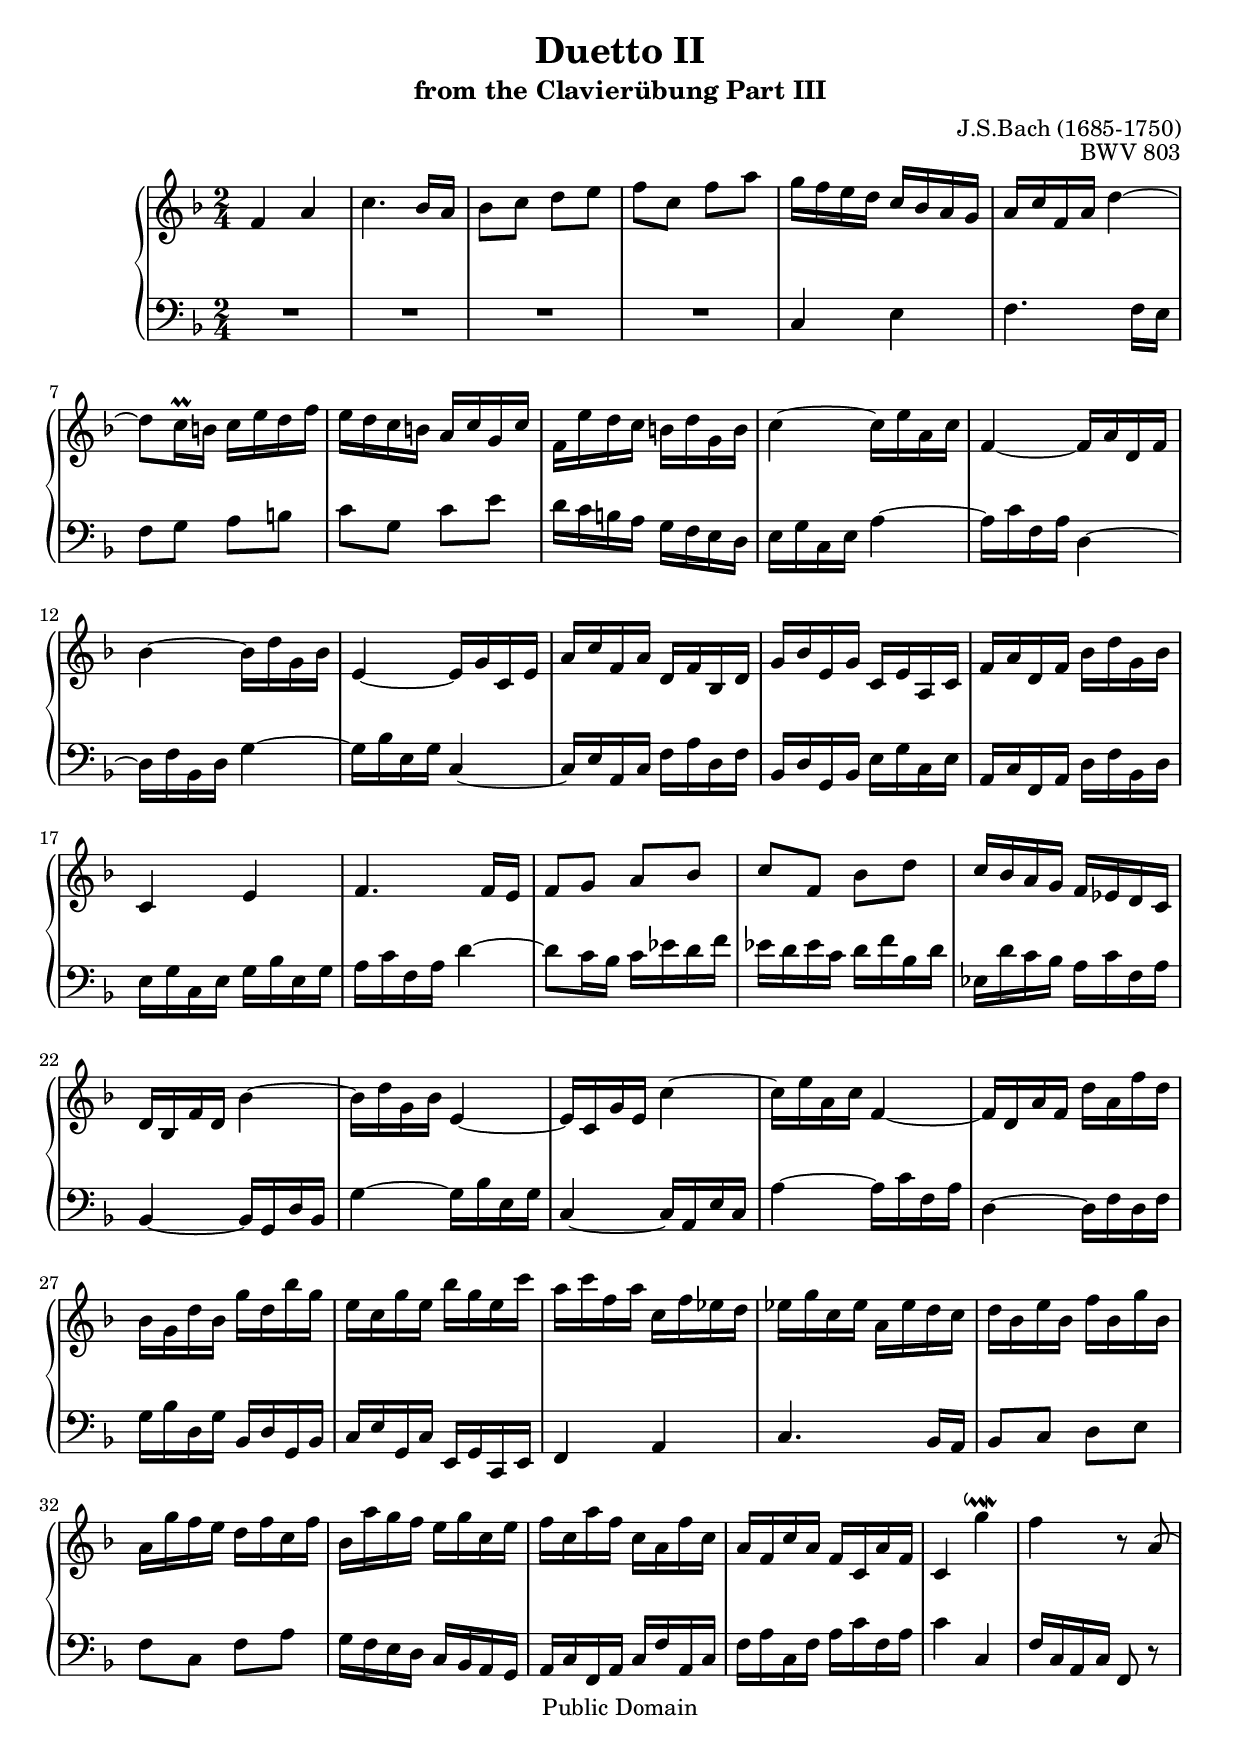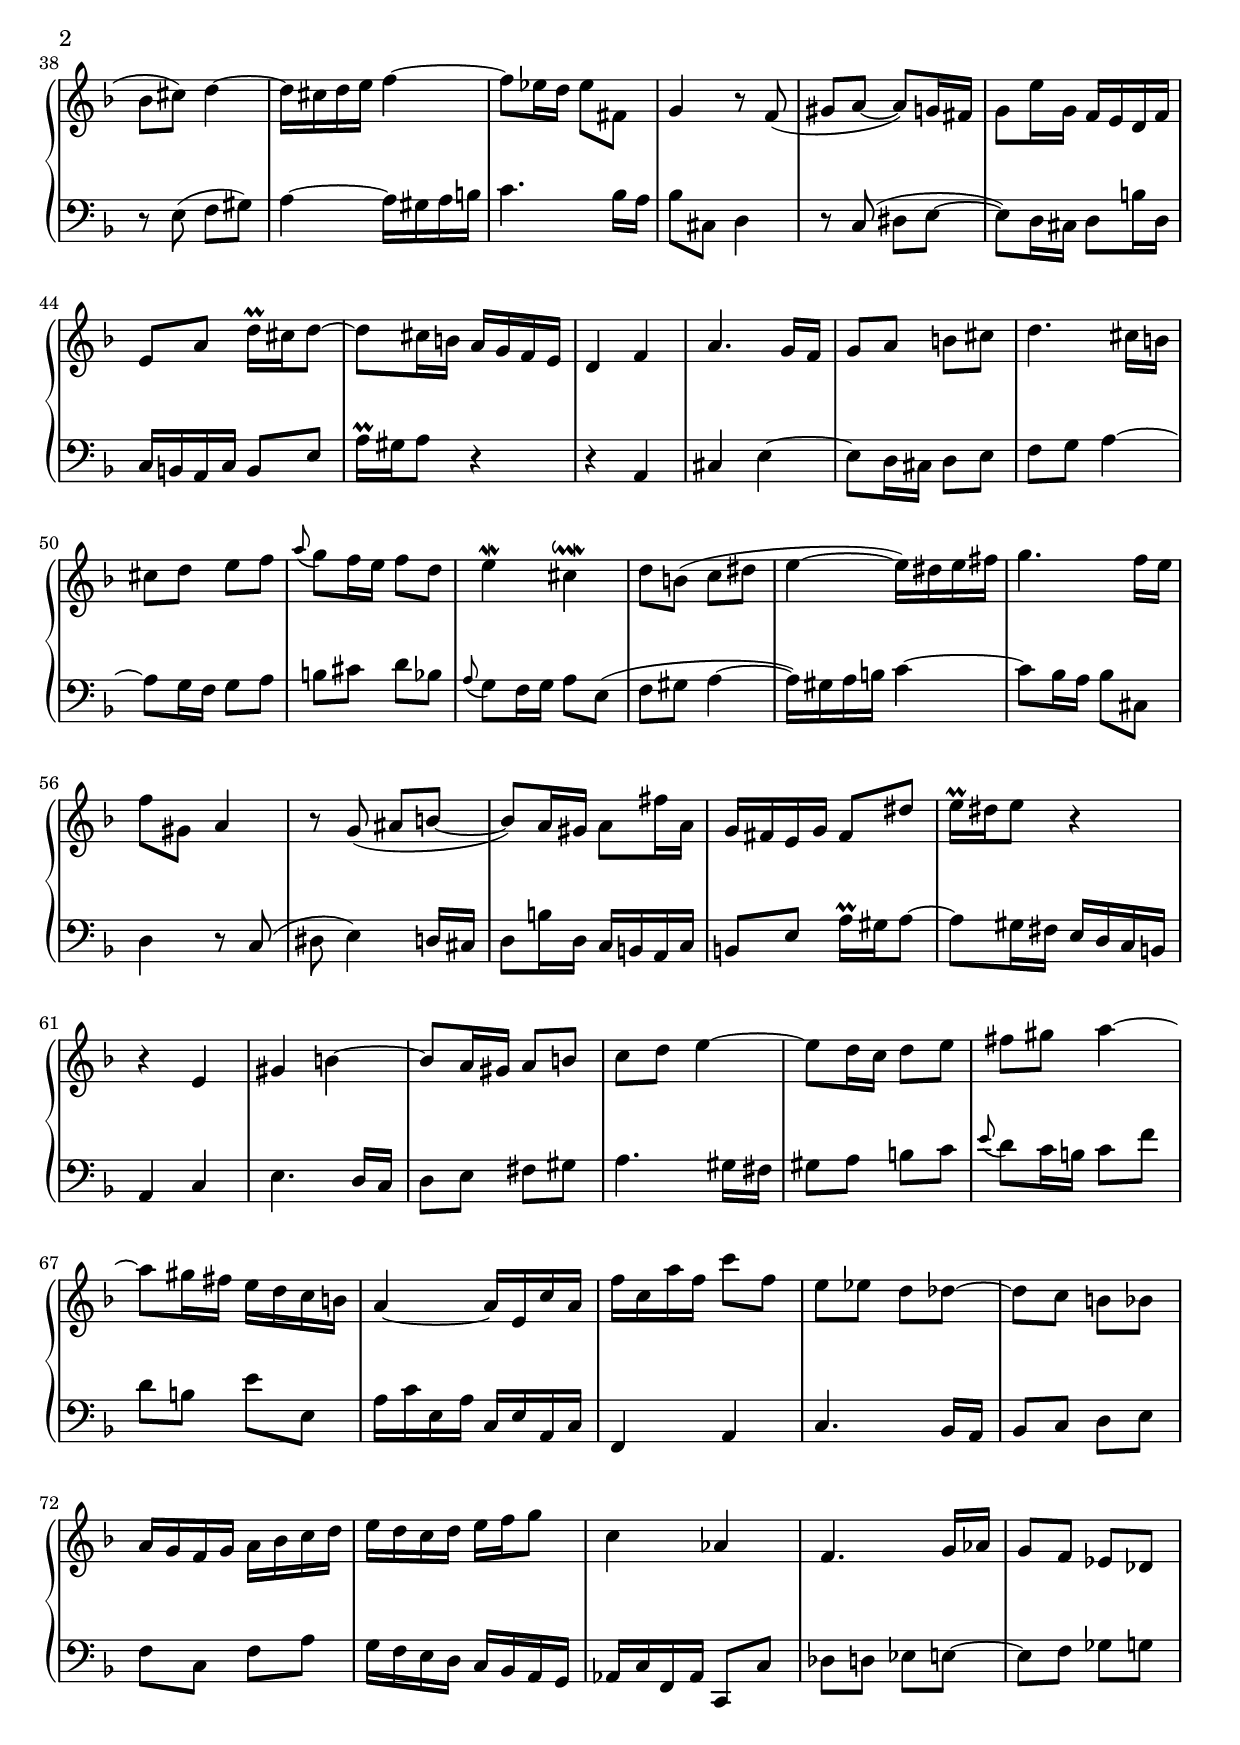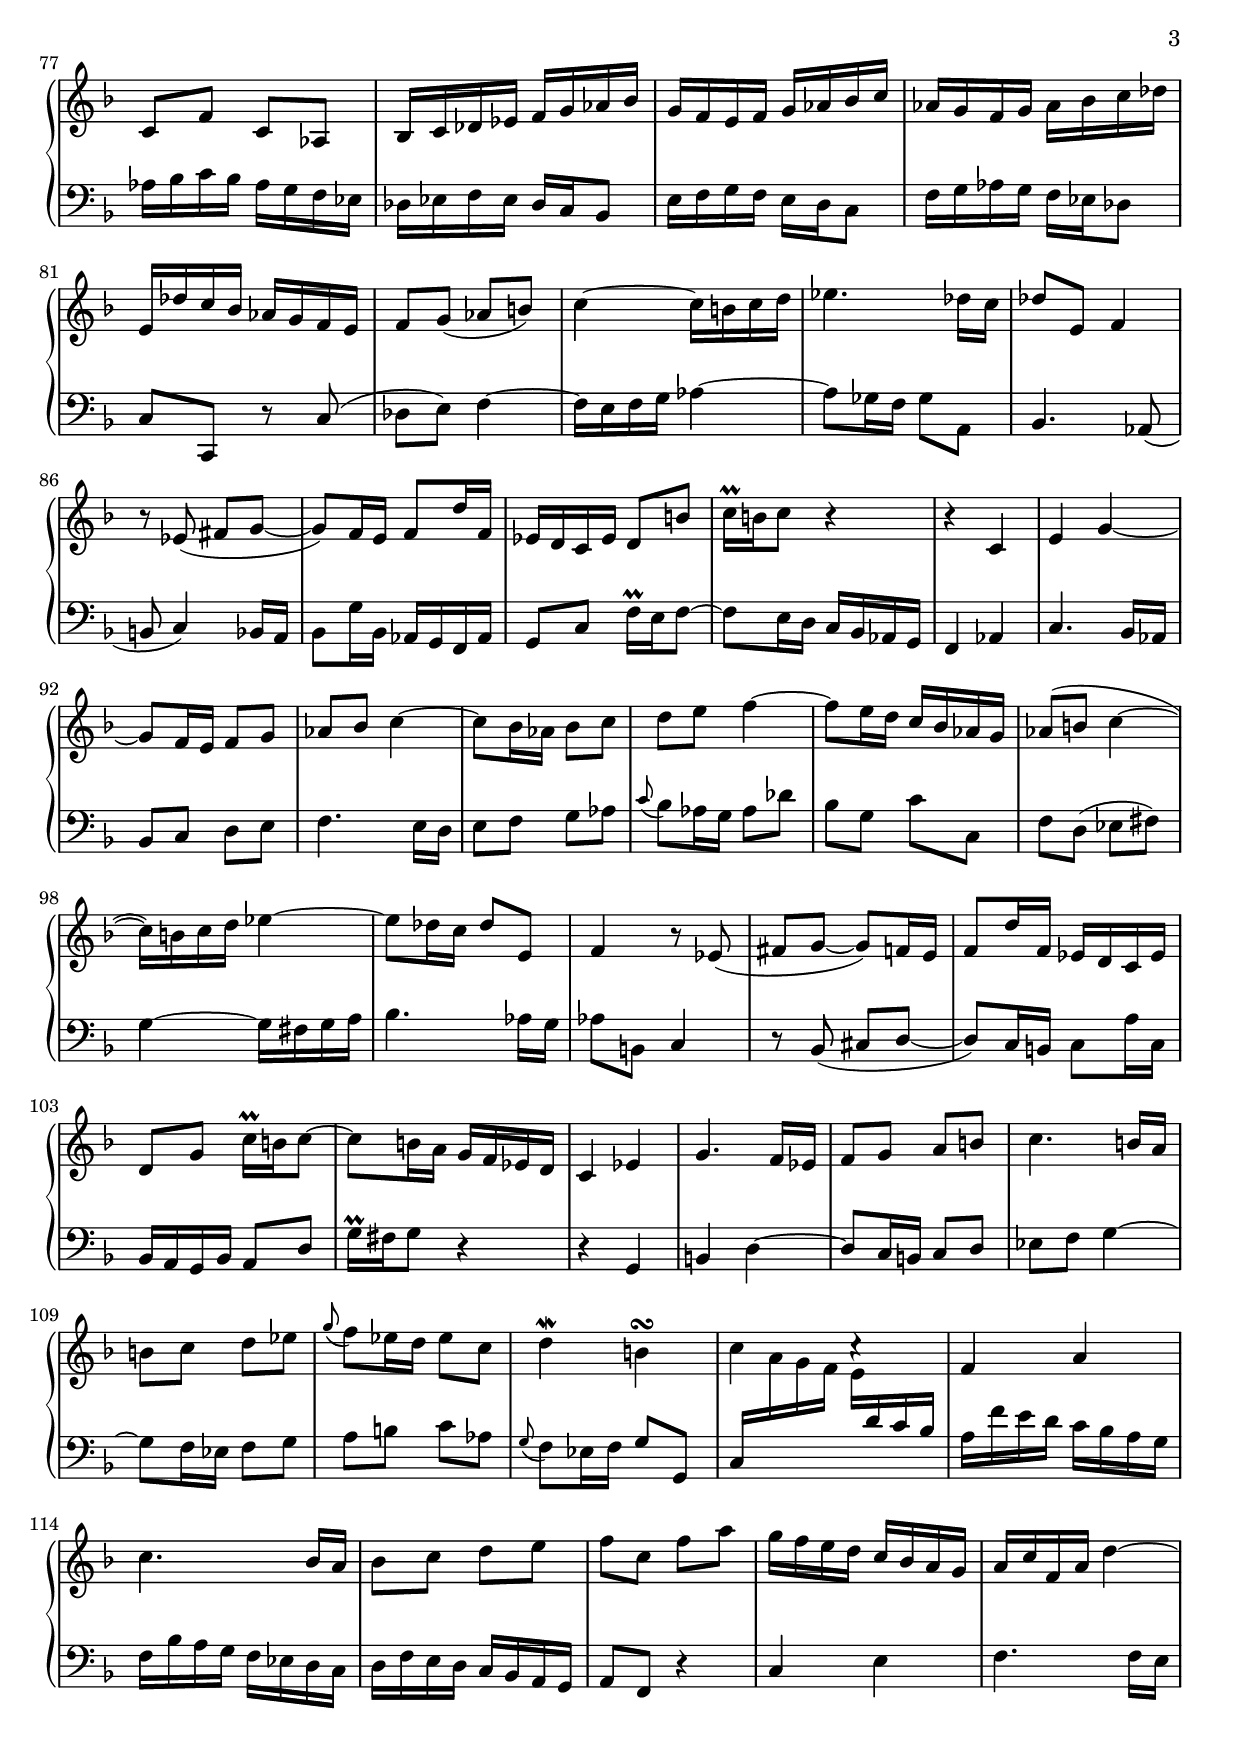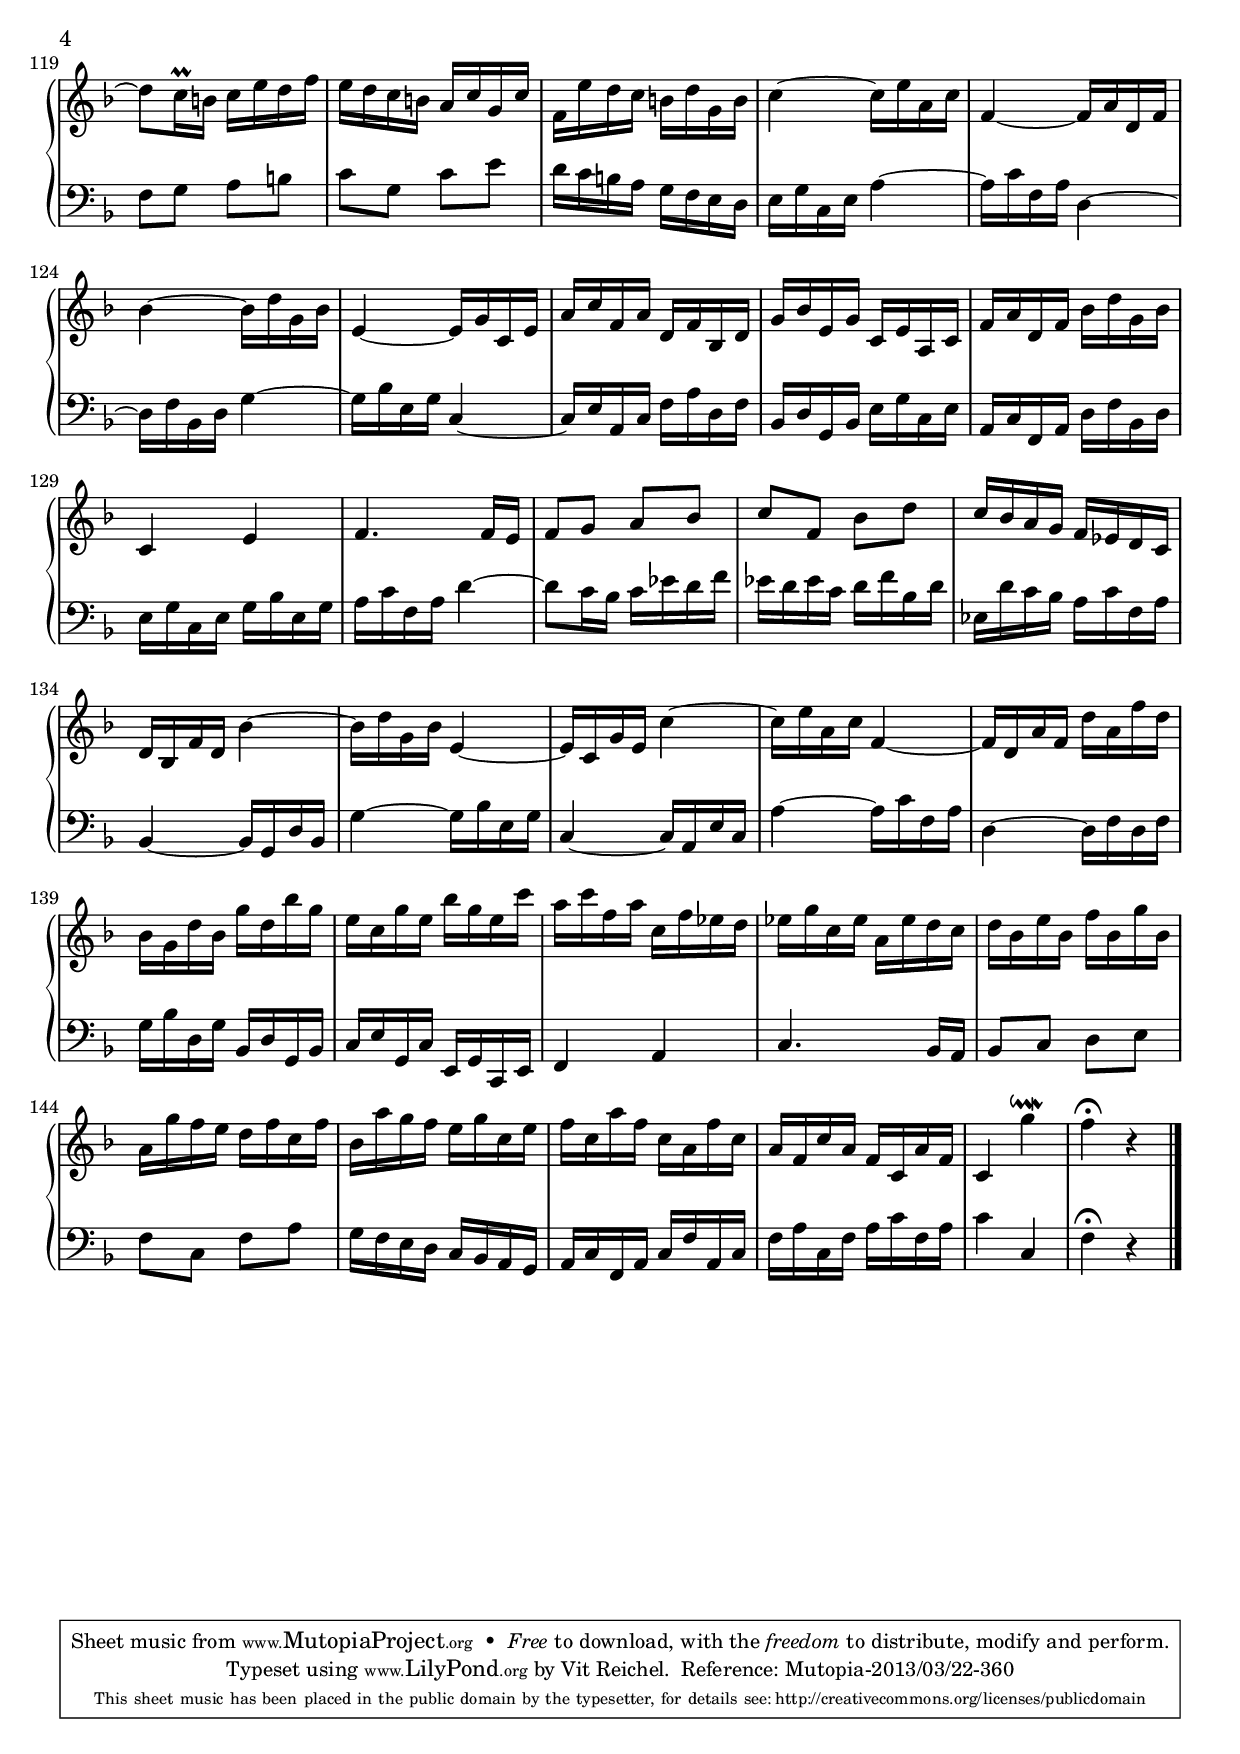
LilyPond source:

\version "2.16.1"

\header {
	title = "Duetto II"
	subtitle = "from the Clavierübung Part III"
	composer = "J.S.Bach (1685-1750)"
	opus = "BWV 803"

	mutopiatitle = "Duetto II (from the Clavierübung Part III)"
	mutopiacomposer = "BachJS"
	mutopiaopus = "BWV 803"
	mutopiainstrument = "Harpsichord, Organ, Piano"
	date = "?"
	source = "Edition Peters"
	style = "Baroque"
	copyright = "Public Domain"
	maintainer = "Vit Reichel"
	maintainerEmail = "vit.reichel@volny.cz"
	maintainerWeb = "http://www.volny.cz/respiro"

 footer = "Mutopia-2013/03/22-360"
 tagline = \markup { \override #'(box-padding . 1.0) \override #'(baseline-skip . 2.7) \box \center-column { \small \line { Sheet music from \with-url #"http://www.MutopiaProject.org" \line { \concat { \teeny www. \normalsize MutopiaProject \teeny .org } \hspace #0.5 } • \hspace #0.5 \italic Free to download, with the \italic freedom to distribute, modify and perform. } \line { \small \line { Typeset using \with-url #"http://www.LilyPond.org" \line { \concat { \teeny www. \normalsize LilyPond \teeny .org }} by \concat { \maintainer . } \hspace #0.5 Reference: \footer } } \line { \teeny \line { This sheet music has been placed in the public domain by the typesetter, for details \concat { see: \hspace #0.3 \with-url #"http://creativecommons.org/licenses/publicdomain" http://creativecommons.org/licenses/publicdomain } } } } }
}

\layout {
  \context {
    % This vertical spacing override is needed to make space for an
    % appropriate beam sloping in bar 112
    \Staff
    \override VerticalAxisGroup #'staff-staff-spacing =
      #'((basic-distance . 12)
         (padding . 2)
         (minimum-distance . 8))
  }
}

One =  {
\key f \major  \time 2/4 \clef  violin
\set Staff.midiInstrument = "harpsichord"

% Bar 1
  f'4 a'

% Bar 2
  c''4. bes'16 a'

% Bar 3
  bes'8 c'' d'' e''

% Bar 4
  f''8 c'' f'' a''

% Bar 5
  g''16 f'' e'' d'' c'' bes' a' g'

% Bar 6
  a'16 c'' f' a' d''4~

% Bar 7
  d''8 c''16\prall b' c'' e'' d'' f''

% Bar 8
  e''16 d'' c'' b' a' c'' g' c''

% Bar 9
  f'16 e'' d'' c'' b' d'' g' b'

% Bar 10
  c''4~ c''16 e'' a' c''

% Bar 11
  f'4~ f'16 a' d' f'

% Bar 12
  bes'4~ bes'16 d'' g' bes'

% Bar 13
  e'4~ e'16 g' c' e'

% Bar 14
  a'16 c'' f' a' d' f' bes d'

% Bar 15
  g'16 bes' e' g' c' e' a c'

% Bar 16
  f'16 a' d' f' bes' d'' g' bes'

% Bar 17
  c'4 e'

% Bar 18
  f'4. f'16 e'

% Bar 19
  f'8 g' a' bes'

% Bar 20
  c''8 f' bes' d''

% Bar 21
  c''16 bes' a' g' f' ees' d' c'

% Bar 22
  d'16 bes f' d' bes'4~

% Bar 23
  bes'16 d'' g' bes' e'4~

% Bar 24
  e'16 c' g' e' c''4~

% Bar 25
  c''16 e'' a' c'' f'4~

% Bar 26
  f'16 d' a' f' d'' a' f'' d''

% Bar 27
  bes'16 g' d'' bes' g'' d'' bes'' g''

% Bar 28
  e''16 c'' g'' e'' bes'' g'' e'' c'''

% Bar 29
  a''16 c''' f'' a'' c'' f'' ees'' d''

% Bar 30
  ees''16 g'' c'' ees'' a' ees'' d'' c''

% Bar 31
  d''16 bes' e'' bes' f'' bes' g'' bes'

% Bar 32
  a'16 g'' f'' e'' d'' f'' c'' f''

% Bar 33
  bes'16 a'' g'' f'' e'' g'' c'' e''

% Bar 34
  f''16 c'' a'' f'' c'' a' f'' c''

% Bar 35
  a'16 f' c'' a' f' c' a' f'

% Bar 36
  c'4 g''\downmordent

% Bar 37
  f''4 r8 a'(

% Bar 38
  bes'8 cis'') d''4~

% Bar 39
  d''16 cis'' d'' e'' f''4~

% Bar 40
  f''8 ees''16 d'' ees''8 fis'

% Bar 41
  g'4 r8 f'(

% Bar 42
  gis'8 a'~ a') g'16 fis'

% Bar 43
  g'8 e''16 g' f' e' d' f'

% Bar 44
  e'8 a' d''16\prall cis'' d''8~

% Bar 45
  d''8 cis''16 b' a' g' f' e'

% Bar 46
  d'4 f'

% Bar 47
  a'4. g'16 f'

% Bar 48
  g'8 a' b' cis''

% Bar 49
  d''4. cis''16 b'

% Bar 50
  cis''8 d'' e'' f''

% Bar 51
  \appoggiatura a'' g''8 f''16 e'' f''8 d''

% Bar 52
  e''4\mordent cis''\downmordent

% Bar 53
  d''8 b'( c'' dis''

% Bar 54
  e''4~ e''16) dis'' e'' fis''

% Bar 55
  g''4. f''16 e''

% Bar 56
  f''8 gis' a'4

% Bar 57
  r8 g'( ais' b'~

% Bar 58
  b'8) a'16 gis' a'8 fis''16 a'

% Bar 59
  g'16 fis' e' g' fis'8 dis''

% Bar 60
  e''16\prall dis'' e''8 r4

% Bar 61
  r4 e'

% Bar 62
  gis'4 b'~

% Bar 63
  b'8 a'16 gis' a'8 b'

% Bar 64
  c''8 d'' e''4~

% Bar 65
  e''8 d''16 c'' d''8 e''

% Bar 66
  fis''8 gis'' a''4~

% Bar 67
  a''8 gis''16 fis'' e'' d'' c'' b'

% Bar 68
  a'4~ a'16 e' c'' a'

% Bar 69
  f''16 c'' a'' f'' c'''8 f''

% Bar 70
  e''8 ees'' d'' des''~

% Bar 71
  des''8 c'' b' bes'

% Bar 72
  a'16 g' f' g' a' bes' c'' d''

% Bar 73
  e''16 d'' c'' d'' e'' f'' g''8

% Bar 74
  c''4 aes'

% Bar 75
  f'4. g'16 aes'

% Bar 76
  g'8 f' ees' des'

% Bar 77
  c'8 f' c' aes

% Bar 78
  bes16 c' des' ees' f' g' aes' bes'

% Bar 79
  g'16 f' e' f' g' aes' bes' c''

% Bar 80
  aes'16 g' f' g' aes' bes' c'' des''

% Bar 81
  e'16 des'' c'' bes' aes' g' f' e'

% Bar 82
  f'8 g'( aes' b')

% Bar 83
  c''4~ c''16 b' c'' d''

% Bar 84
  ees''4. des''16 c''

% Bar 85
  des''8 e' f'4

% Bar 86
  r8 ees'( fis' g'~

% Bar 87
  g'8) f'16 e' f'8 d''16 f'

% Bar 88
  ees'16 d' c' ees' d'8 b'

% Bar 89
  c''16\prall b' c''8 r4

% Bar 90
  r4 c'

% Bar 91
  e'4 g'~

% Bar 92
  g'8 f'16 e' f'8 g'

% Bar 93
  aes'8 bes' c''4~

% Bar 94
  c''8 bes'16 aes' bes'8 c''

% Bar 95
  d''8 e'' f''4~

% Bar 96
  f''8 e''16 d'' c'' bes' aes' g'

% Bar 97
  aes'8( b' c''4~

% Bar 98
  c''16) b' c'' d'' ees''4~

% Bar 99
  ees''8 des''16 c'' des''8 e'

% Bar 100
  f'4 r8 ees'(

% Bar 101
  fis'8 g'~ g') f'16 e'

% Bar 102
  f'8 d''16 f' ees' d' c' ees'

% Bar 103
  d'8 g' c''16\prall b' c''8~

% Bar 104
  c''8 b'16 a' g' f' ees' d'

% Bar 105
  c'4 ees'

% Bar 106
  g'4. f'16 ees'

% Bar 107
  f'8 g' a' b'

% Bar 108
  c''4. b'16 a'

% Bar 109
  b'8 c'' d'' ees''

% Bar 110
  \appoggiatura g'' f''8 ees''16 d'' ees''8 c''

% Bar 111
  d''4\mordent b'\turn

% Bar 112
  c''4 c''4\rest

% Bar 113
  f'4 a'

% Bar 114
  c''4. bes'16 a'

% Bar 115
  bes'8 c'' d'' e''

% Bar 116
  f''8 c'' f'' a''

% Bar 117
  g''16 f'' e'' d'' c'' bes' a' g'

% Bar 118
  a'16 c'' f' a' d''4~

% Bar 119
  d''8 c''16\prall b' c'' e'' d'' f''

% Bar 120
  e''16 d'' c'' b' a' c'' g' c''

% Bar 121
  f'16 e'' d'' c'' b' d'' g' b'

% Bar 122
  c''4~ c''16 e'' a' c''

% Bar 123
  f'4~ f'16 a' d' f'

% Bar 124
  bes'4~ bes'16 d'' g' bes'

% Bar 125
  e'4~ e'16 g' c' e'

% Bar 126
  a'16 c'' f' a' d' f' bes d'

% Bar 127
  g'16 bes' e' g' c' e' a c'

% Bar 128
  f'16 a' d' f' bes' d'' g' bes'

% Bar 129
  c'4 e'

% Bar 130
  f'4. f'16 e'

% Bar 131
  f'8 g' a' bes'

% Bar 132
  c''8 f' bes' d''

% Bar 133
  c''16 bes' a' g' f' ees' d' c'

% Bar 134
  d'16 bes f' d' bes'4~

% Bar 135
  bes'16 d'' g' bes' e'4~

% Bar 136
  e'16 c' g' e' c''4~

% Bar 137
  c''16 e'' a' c'' f'4~

% Bar 138
  f'16 d' a' f' d'' a' f'' d''

% Bar 139
  bes'16 g' d'' bes' g'' d'' bes'' g''

% Bar 140
  e''16 c'' g'' e'' bes'' g'' e'' c'''

% Bar 141
  a''16 c''' f'' a'' c'' f'' ees'' d''

% Bar 142
  ees''16 g'' c'' ees'' a' ees'' d'' c''

% Bar 143
  d''16 bes' e'' bes' f'' bes' g'' bes'

% Bar 144
  a'16 g'' f'' e'' d'' f'' c'' f''

% Bar 145
  bes'16 a'' g'' f'' e'' g'' c'' e''

% Bar 146
  f''16 c'' a'' f'' c'' a' f'' c''

% Bar 147
  a'16 f' c'' a' f' c' a' f'

% Bar 148
  c'4 g''\downmordent

% Bar 149
  f''4\fermata r \bar "|."
}

Two =  {
\key f \major  \time 2/4 \clef bass
\set Staff.midiInstrument = "harpsichord"

% Bar 1 - 4
  R2*4

% Bar 5
  c4 e

% Bar 6
  f4. f16 e

% Bar 7
  f8 g a b

% Bar 8
  c'8 g c' e'

% Bar 9
  d'16 c' b a g f e d

% Bar 10
  e16 g c e a4~

% Bar 11
  a16 c' f a d4~

% Bar 12
  d16 f bes, d g4~

% Bar 13
  g16 bes e g c4~

% Bar 14
  c16 e a, c f a d f

% Bar 15
  bes,16 d g, bes, e g c e

% Bar 16
  a,16 c f, a, d f bes, d

% Bar 17
  e16 g c e g bes e g

% Bar 18
  a16 c' f a d'4~

% Bar 19
  d'8 c'16 bes c' ees' d' f'

% Bar 20
  ees'16 d' ees' c' d' f' bes d'

% Bar 21
  ees16 d' c' bes a c' f a

% Bar 22
  bes,4~ bes,16 g, d bes,

% Bar 23
  g4~ g16 bes e g

% Bar 24
  c4~ c16 a, e c

% Bar 25
  a4~ a16 c' f a

% Bar 26
  d4~ d16 f d f

% Bar 27
  g16 bes d g bes, d g, bes,

% Bar 28
  c16 e g, c e, g, c, e,

% Bar 29
  f,4 a,

% Bar 30
  c4. bes,16 a,

% Bar 31
  bes,8 c d e

% Bar 32
  f8 c f a

% Bar 33
  g16 f e d c bes, a, g,

% Bar 34
  a,16 c f, a, c f a, c

% Bar 35
  f16 a c f a c' f a

% Bar 36
  c'4 c

% Bar 37
  f16 c a, c f,8 r

% Bar 38
  r8 e( f gis)

% Bar 39
  a4~ a16 gis a b

% Bar 40
  c'4. bes16 a

% Bar 41
  bes8 cis d4

% Bar 42
  r8 c( dis e~

% Bar 43
  e8) d16 cis d8 b16 d

% Bar 44
  c16 b, a, c b,8 e

% Bar 45
  a16\prall gis a8 r4

% Bar 46
  r4 a,

% Bar 47
  cis4 e~

% Bar 48
  e8 d16 cis d8 e

% Bar 49
  f8 g a4~

% Bar 50
  a8 g16 f g8 a

% Bar 51
  b8 cis' d' bes

% Bar 52
  \appoggiatura a g8 f16 g a8 e(

% Bar 53
  f8 gis a4~

% Bar 54
  a16) gis a b c'4~

% Bar 55
  c'8 bes16 a bes8 cis

% Bar 56
  d4 r8 c(

% Bar 57
  dis8 e4) d16 cis

% Bar 58
  d8 b16 d c b, a, c

% Bar 59
  b,8 e a16\prall gis a8~

% Bar 60
  a8 gis16 fis e d c b,

% Bar 61
  a,4 c

% Bar 62
  e4. d16 c

% Bar 63
  d8 e fis gis

% Bar 64
  a4. gis16 fis

% Bar 65
  gis8 a b c'

% Bar 66
  \appoggiatura e' d'8 c'16 b c'8 f'

% Bar 67
  d'8 b e' e

% Bar 68
  a16 c' e a c e a, c

% Bar 69
  f,4 a,

% Bar 70
  c4. bes,16 a,

% Bar 71
  bes,8 c d e

% Bar 72
  f8 c f a

% Bar 73
  g16 f e d c bes, a, g,

% Bar 74
  aes,16 c f, aes, c,8 c

% Bar 75
  des8 d ees e~

% Bar 76
  e8 f ges g

% Bar 77
  aes16 bes c' bes aes g f ees

% Bar 78
  des16 ees f ees des c bes,8

% Bar 79
  e16 f g f e d c8

% Bar 80
  f16 g aes g f ees des8

% Bar 81
  c8 c, r c(

% Bar 82
  des8 e) f4~

% Bar 83
  f16 e f g aes4~

% Bar 84
  aes8 ges16 f ges8 a,

% Bar 85
  bes,4. aes,8(

% Bar 86
  b,8 c4) bes,16 a,

% Bar 87
  bes,8 g16 bes, aes, g, f, aes,

% Bar 88
  g,8 c f16\prall e f8~

% Bar 89
  f8 e16 d c bes, aes, g,

% Bar 90
  f,4 aes,

% Bar 91
  c4. bes,16 aes,

% Bar 92
  bes,8 c d e

% Bar 93
  f4. e16 d

% Bar 94
  e8 f g aes

% Bar 95
  \appoggiatura c' bes8 aes16 g aes8 des'

% Bar 96
  bes8 g c' c

% Bar 97
  f8 d( ees fis)

% Bar 98
  g4~ g16 fis g a

% Bar 99
  bes4. aes16 g

% Bar 100
  aes8 b, c4

% Bar 101
  r8 bes,( cis d~

% Bar 102
  d8) c16 b, c8 a16 c

% Bar 103
  bes,16 a, g, bes, a,8 d

% Bar 104
  g16\prall fis g8 r4

% Bar 105
  r4 g,

% Bar 106
  b,4 d~

% Bar 107
  d8 c16 b, c8 d

% Bar 108
  ees8 f g4~

% Bar 109
  g8 f16 ees f8 g

% Bar 110
  a8 b c' aes

% Bar 111
  \appoggiatura g f8 ees16 f g8 g,

% Bar 112
  c16 \change Staff=up a' g' f' \stemDown e' \change Staff=down \stemUp d' c' bes

% Bar 113
  \stemNeutral a16 f' e' d' c' bes a g

% Bar 114
  f16 bes a g f ees d c

% Bar 115
  d16 f e d c bes, a, g,

% Bar 116
  a,8 f, r4

% Bar 117
  c4 e

% Bar 118
  f4. f16 e

% Bar 119
  f8 g a b

% Bar 120
  c'8 g c' e'

% Bar 121
  d'16 c' b a g f e d

% Bar 122
  e16 g c e a4~

% Bar 123
  a16 c' f a d4~

% Bar 124
  d16 f bes, d g4~

% Bar 125
  g16 bes e g c4~

% Bar 126
  c16 e a, c f a d f

% Bar 127
  bes,16 d g, bes, e g c e

% Bar 128
  a,16 c f, a, d f bes, d

% Bar 129
  e16 g c e g bes e g

% Bar 130
  a16 c' f a d'4~

% Bar 131
  d'8 c'16 bes c' ees' d' f'

% Bar 132
  ees'16 d' ees' c' d' f' bes d'

% Bar 133
  ees16 d' c' bes a c' f a

% Bar 134
  bes,4~ bes,16 g, d bes,

% Bar 135
  g4~ g16 bes e g

% Bar 136
  c4~ c16 a, e c

% Bar 137
  a4~ a16 c' f a

% Bar 138
  d4~ d16 f d f

% Bar 139
  g16 bes d g bes, d g, bes,

% Bar 140
  c16 e g, c e, g, c, e,

% Bar 141
  f,4 a,

% Bar 142
  c4. bes,16 a,

% Bar 143
  bes,8 c d e

% Bar 144
  f8 c f a

% Bar 145
  g16 f e d c bes, a, g,

% Bar 146
  a,16 c f, a, c f a, c

% Bar 147
  f16 a c f a c' f a

% Bar 148
  c'4 c

% Bar 149
  f4\fermata r \bar "|."

}

\score { <<
	\context PianoStaff <<
		\context Staff = "up" <<
			\One
		>>
		\context Staff = "down" <<
			\Two
		>>
	>>
>>


  \midi {
    \tempo 4 = 106
    }


\layout { }

}
